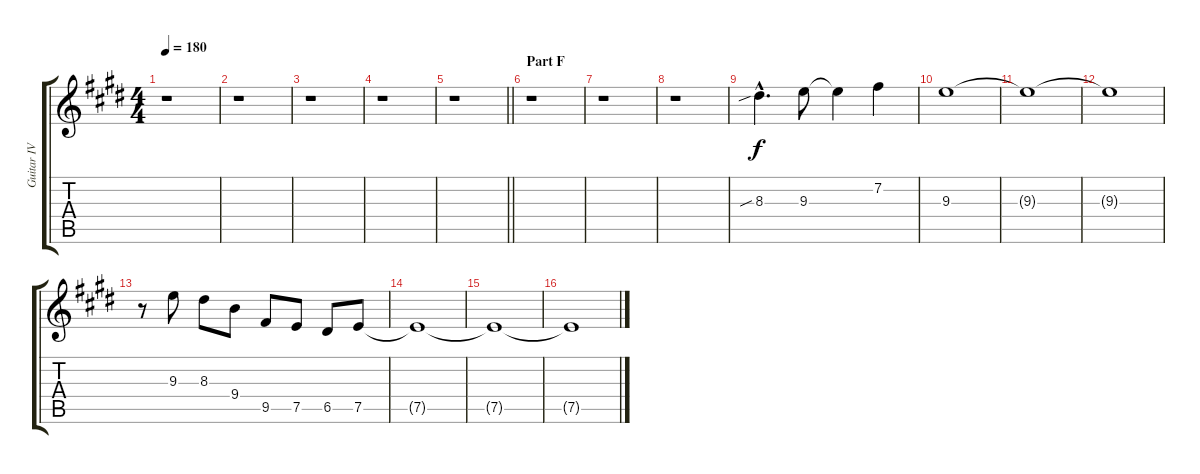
\track ("Guitar IV (Daita)" "Guitar IV ") {instrument distortionguitar}
\staff {score tabs}
\tuning (E4 B3 G3 D3 A2 E2) {hide}
\ts (4 4)
\tempo 180
\clef g2
\ks e
r.1{dy f} |
r.1 |
r.1 |
r.1 |
\barLineRight lightlight
r.1 |
\section ("" "Part F")
r.1 |
r.1 |
r.1 |
8.3{sib hac}.4{d} 9.3.8 9.3{t}.4 7.2.4 |
9.3.1 |
9.3{t}.1 |
9.3{t}.1 |
r.8 9.3.8 8.3.8 9.4.8 9.5.8 7.5.8 6.5.8 7.5.8 |
7.5{t}.1 |
7.5{t}.1 |
7.5{t}.1
